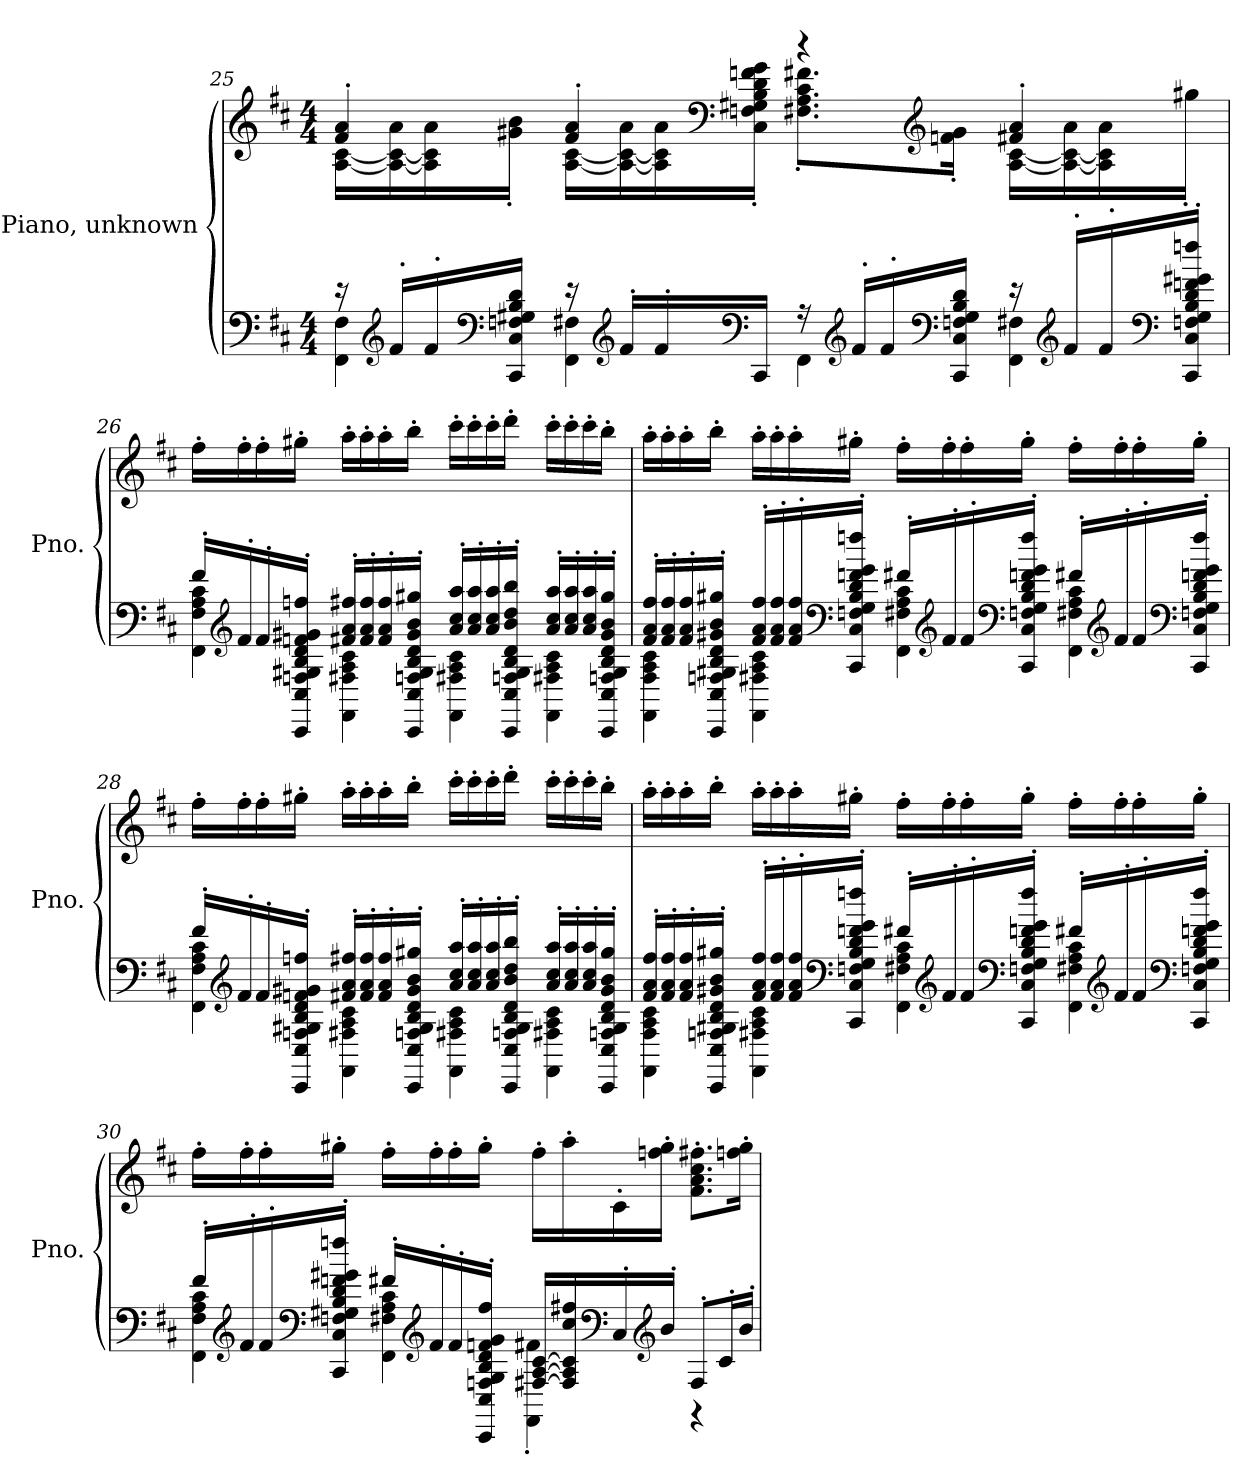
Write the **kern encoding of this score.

**kern	**kern
*part1	*part1
*staff2	*staff1
*I"Piano, unknown	*
*I'Pno.	*
!!LO:LB:g=z
*clefF4	*clefG2
*k[f#c#]	*k[f#c#]
*M4/4	*M4/4
=25	=25
*^	*^
16r	4FF#\ 4F#\	4f#/' 4a/'	[16A\ [16c#\LL
*clefG2	*	*	*
16f#'/LL	.	.	16A\_ 16c#\_ 16a\
16f#'/	.	.	16A\] 16c#\] 16a\
*clefF4	*	*	*
16CC#/ 16C#/ 16Fn/ 16G#X/ 16B/ 16d/JJ	.	.	16g#X\' 16b\'JJ
16r	4FF#\ 4F#X\	4f#/' 4a/'	[16A\ [16c#\LL
*clefG2	*	*	*
16f#'/LL	.	.	16A\_ 16c#\_ 16a\
16f#'/	.	.	16A\] 16c#\] 16a\
*clefF4	*	*clefF4	*
16CC#/JJ	.	.	16C#\' 16Fn\' 16G#X\' 16B\' 16d\' 16fn\' 16g#\'JJ
16r	4FF#\	4r	8.F#X\' 8.A\' 8.c#\' 8.f#X\'L
*clefG2	*	*	*
16f#'/LL	.	.	.
16f#'/	.	.	.
*clefF4	*	*clefG2	*
16CC#/ 16C#/ 16Fn/ 16G#/ 16B/ 16d/JJ	.	.	16fn\' 16g#\'Jk
16r	4FF#\ 4F#X\	4f#X/' 4a/'	[16A\ [16c#\LL
*clefG2	*	*	*
16f#'/LL	.	.	16A\_ 16c#\_ 16a\
16f#'/	.	.	16A\] 16c#\] 16a\
*clefF4	*	*	*
16CC#/' 16C#/' 16Fn/' 16G#/' 16B/' 16d/' 16fn/' 16g#X/' 16ffn/'JJ	.	.	16gg#X'\JJ
*	*	*v	*v
!!LO:LB:g=z
=26	=26	=26
16f#'/LL	4FF#\ 4F#\ 4A\ 4c#\	16ff#'\LL
*clefG2	*	*
16f#'/	.	16ff#'\
16f#'/	.	16ff#'\
16CC#/' 16C#/' 16Fn/' 16G#X/' 16B/' 16d/' 16fn/' 16g#X/' 16ffn/'JJ	.	16gg#X'\JJ
16f#X/' 16a/' 16ff#X/'LL	4FF#\ 4F#X\ 4A\ 4c#\	16aa'\LL
16f#/' 16a/' 16ff#/'	.	16aa'\
16f#/' 16a/' 16ff#/'	.	16aa'\
16CC#/' 16C#/' 16Fn/' 16G#/' 16B/' 16d/' 16g#/' 16b/' 16gg#X/'JJ	.	16bb'\JJ
16a/' 16cc#/' 16aa/'LL	4FF#\ 4F#X\ 4A\ 4c#\	16ccc#'\LL
16a/' 16cc#/' 16aa/'	.	16ccc#'\
16a/' 16cc#/' 16aa/'	.	16ccc#'\
16CC#/' 16C#/' 16Fn/' 16G#/' 16B/' 16d/' 16b/' 16dd/' 16bb/'JJ	.	16ddd'\JJ
16a/' 16cc#/' 16aa/'LL	4FF#\ 4F#X\ 4A\ 4c#\	16ccc#'\LL
16a/' 16cc#/' 16aa/'	.	16ccc#'\
16a/' 16cc#/' 16aa/'	.	16ccc#'\
16CC#/' 16C#/' 16Fn/' 16G#/' 16B/' 16d/' 16g#/' 16b/' 16gg#/'JJ	.	16bb'\JJ
!!LO:PB:g=z
=27	=27	=27
16f#/' 16a/' 16ff#/'LL	4FF#\ 4F#\ 4A\ 4c#\	16aa'\LL
16f#/' 16a/' 16ff#/'	.	16aa'\
16f#/' 16a/' 16ff#/'	.	16aa'\
16CC#/' 16C#/' 16Fn/' 16G#X/' 16B/' 16d/' 16g#X/' 16b/' 16gg#X/'JJ	.	16bb'\JJ
16f#/' 16a/' 16ff#/'LL	4FF#\ 4F#X\ 4A\ 4c#\	16aa'\LL
16f#/' 16a/' 16ff#/'	.	16aa'\
16f#/' 16a/' 16ff#/'	.	16aa'\
*clefF4	*	*
16CC#/' 16C#/' 16Fn/' 16G#/' 16B/' 16d/' 16fn/' 16g#/' 16ffn/'JJ	.	16gg#X'\JJ
16f#X'/LL	4FF#\ 4F#X\ 4A\ 4c#\	16ff#'\LL
*clefG2	*	*
16f#'/	.	16ff#'\
16f#'/	.	16ff#'\
*clefF4	*	*
16CC#/' 16C#/' 16Fn/' 16G#/' 16B/' 16d/' 16fn/' 16g#/' 16ff/'JJ	.	16gg#'\JJ
16f#X'/LL	4FF#\ 4F#X\ 4A\ 4c#\	16ff#'\LL
*clefG2	*	*
16f#'/	.	16ff#'\
16f#'/	.	16ff#'\
*clefF4	*	*
16CC#/' 16C#/' 16Fn/' 16G#/' 16B/' 16d/' 16fn/' 16g#/' 16ff/'JJ	.	16gg#'\JJ
!!LO:LB:g=z
=28	=28	=28
16f#'/LL	4FF#\ 4F#\ 4A\ 4c#\	16ff#'\LL
*clefG2	*	*
16f#'/	.	16ff#'\
16f#'/	.	16ff#'\
16CC#/' 16C#/' 16Fn/' 16G#X/' 16B/' 16d/' 16fn/' 16g#X/' 16ffn/'JJ	.	16gg#X'\JJ
16f#X/' 16a/' 16ff#X/'LL	4FF#\ 4F#X\ 4A\ 4c#\	16aa'\LL
16f#/' 16a/' 16ff#/'	.	16aa'\
16f#/' 16a/' 16ff#/'	.	16aa'\
16CC#/' 16C#/' 16Fn/' 16G#/' 16B/' 16d/' 16g#/' 16b/' 16gg#X/'JJ	.	16bb'\JJ
16a/' 16cc#/' 16aa/'LL	4FF#\ 4F#X\ 4A\ 4c#\	16ccc#'\LL
16a/' 16cc#/' 16aa/'	.	16ccc#'\
16a/' 16cc#/' 16aa/'	.	16ccc#'\
16CC#/' 16C#/' 16Fn/' 16G#/' 16B/' 16d/' 16b/' 16dd/' 16bb/'JJ	.	16ddd'\JJ
16a/' 16cc#/' 16aa/'LL	4FF#\ 4F#X\ 4A\ 4c#\	16ccc#'\LL
16a/' 16cc#/' 16aa/'	.	16ccc#'\
16a/' 16cc#/' 16aa/'	.	16ccc#'\
16CC#/' 16C#/' 16Fn/' 16G#/' 16B/' 16d/' 16g#/' 16b/' 16gg#/'JJ	.	16bb'\JJ
!!LO:LB:g=z
=29	=29	=29
16f#/' 16a/' 16ff#/'LL	4FF#\ 4F#\ 4A\ 4c#\	16aa'\LL
16f#/' 16a/' 16ff#/'	.	16aa'\
16f#/' 16a/' 16ff#/'	.	16aa'\
16CC#/' 16C#/' 16Fn/' 16G#X/' 16B/' 16d/' 16g#X/' 16b/' 16gg#X/'JJ	.	16bb'\JJ
16f#/' 16a/' 16ff#/'LL	4FF#\ 4F#X\ 4A\ 4c#\	16aa'\LL
16f#/' 16a/' 16ff#/'	.	16aa'\
16f#/' 16a/' 16ff#/'	.	16aa'\
*clefF4	*	*
16CC#/' 16C#/' 16Fn/' 16G#/' 16B/' 16d/' 16fn/' 16g#/' 16ffn/'JJ	.	16gg#X'\JJ
16f#X'/LL	4FF#\ 4F#X\ 4A\ 4c#\	16ff#'\LL
*clefG2	*	*
16f#'/	.	16ff#'\
16f#'/	.	16ff#'\
*clefF4	*	*
16CC#/' 16C#/' 16Fn/' 16G#/' 16B/' 16d/' 16fn/' 16g#/' 16ff/'JJ	.	16gg#'\JJ
16f#X'/LL	4FF#\ 4F#X\ 4A\ 4c#\	16ff#'\LL
*clefG2	*	*
16f#'/	.	16ff#'\
16f#'/	.	16ff#'\
*clefF4	*	*
16CC#/' 16C#/' 16Fn/' 16G#/' 16B/' 16d/' 16fn/' 16g#/' 16ff/'JJ	.	16gg#'\JJ
!!LO:LB:g=z
=30	=30	=30
16f#'/LL	4FF#\ 4F#\ 4A\ 4c#\	16ff#'\LL
*clefG2	*	*
16f#'/	.	16ff#'\
16f#'/	.	16ff#'\
*clefF4	*	*
16CC#/' 16C#/' 16Fn/' 16G#X/' 16B/' 16d/' 16fn/' 16g#X/' 16ffn/'JJ	.	16gg#X'\JJ
16f#X'/LL	4FF#\ 4F#X\ 4A\ 4c#\	16ff#'\LL
*clefG2	*	*
16f#'/	.	16ff#'\
16f#'/	.	16ff#'\
16CC#/' 16C#/' 16Fn/' 16G#/' 16B/' 16d/' 16fn/' 16g#/' 16ff/'JJ	.	16gg#'\JJ
[16F#X/ [16A/ [16c#/LL	4FF#\' 4f#X\'	16ff#'\LL
16F#/] 16A/] 16c#/] 16cc#/ 16ff#X/	.	16aa'\
*clefF4	*	*
16C#'/	.	16c#'\
*clefG2	*	*
16b'/JJ	.	16ffn\' 16gg#\'JJ
8F#'/L	4r	8.f#\' 8.a\' 8.cc#\' 8.ff#X\'L
16c#'/L	.	.
16b'/JJ	.	16ffn\' 16gg#\'Jk
*v	*v	*
=	=
*-	*-
